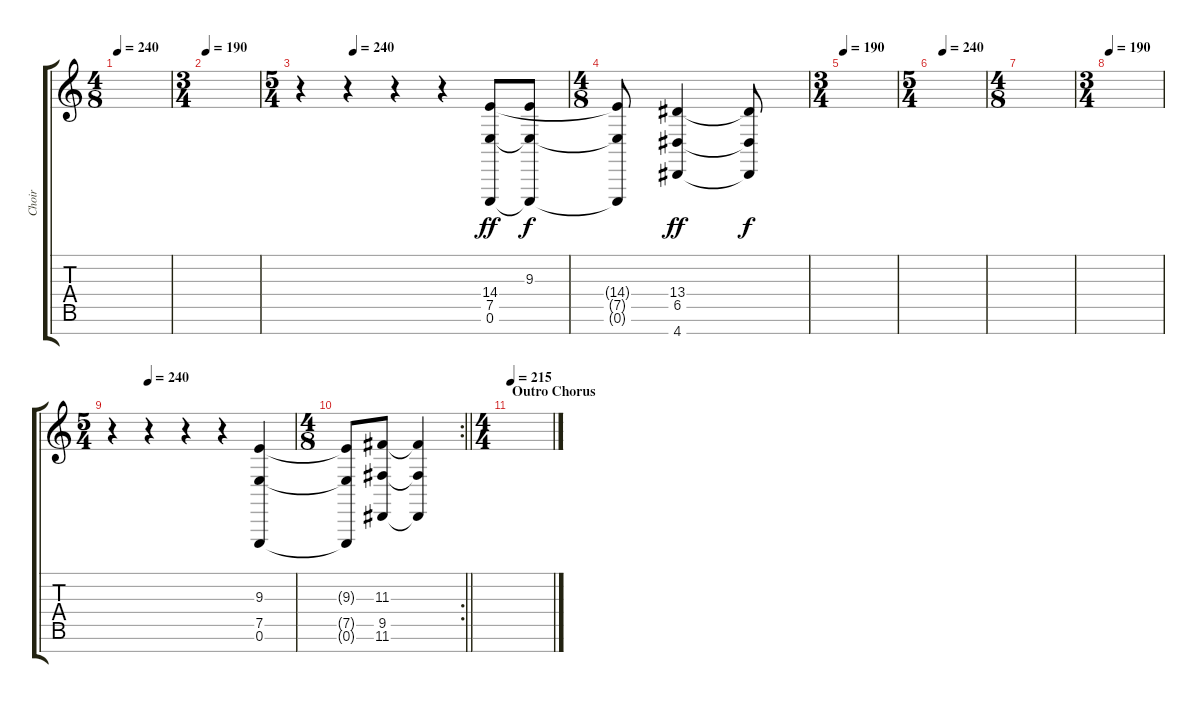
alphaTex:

\track ("Choir" "Choir") {instrument stringensemble1}
\staff {score tabs}
\tuning (E4 B3 G3 D3 A2 E1 B1) {hide}
\ts (4 8)
\tempo 240
\clef g2
\ks c
|
\ts (3 4)
\tempo 190
|
\ts (5 4)
\tempo (240 0.2)
r.4{volume 10 instrument choiraahs} r.4 r.4 r.4 (14.4 7.5 0.6).8{dy ff} (9.3 7.5{t} 0.6{t}).8{dy f} |
\ts (4 8)
(14.4{t} 7.5{t} 0.6{t}).8 (13.4 6.5 4.7).4{dy ff} (13.4{t} 6.5{t} 4.7{t}).8{dy f} |
\ts (3 4)
\tempo 190
|
\ts (5 4)
\tempo (240 0.2)
|
\ts (4 8)
|
\ts (3 4)
\tempo 190
|
\ts (5 4)
\tempo (240 0.2)
r.4 r.4 r.4 r.4 (9.3 7.5 0.6).4 |
\rc 2
\ts (4 8)
\barLineRight lightlight
(9.3{t} 7.5{t} 0.6{t}).8 (11.3 9.5 11.6).8 (11.3{t} 9.5{t} 11.6{t}).4 |
\ts (4 4)
\section ("" "Outro Chorus")
\tempo 215
